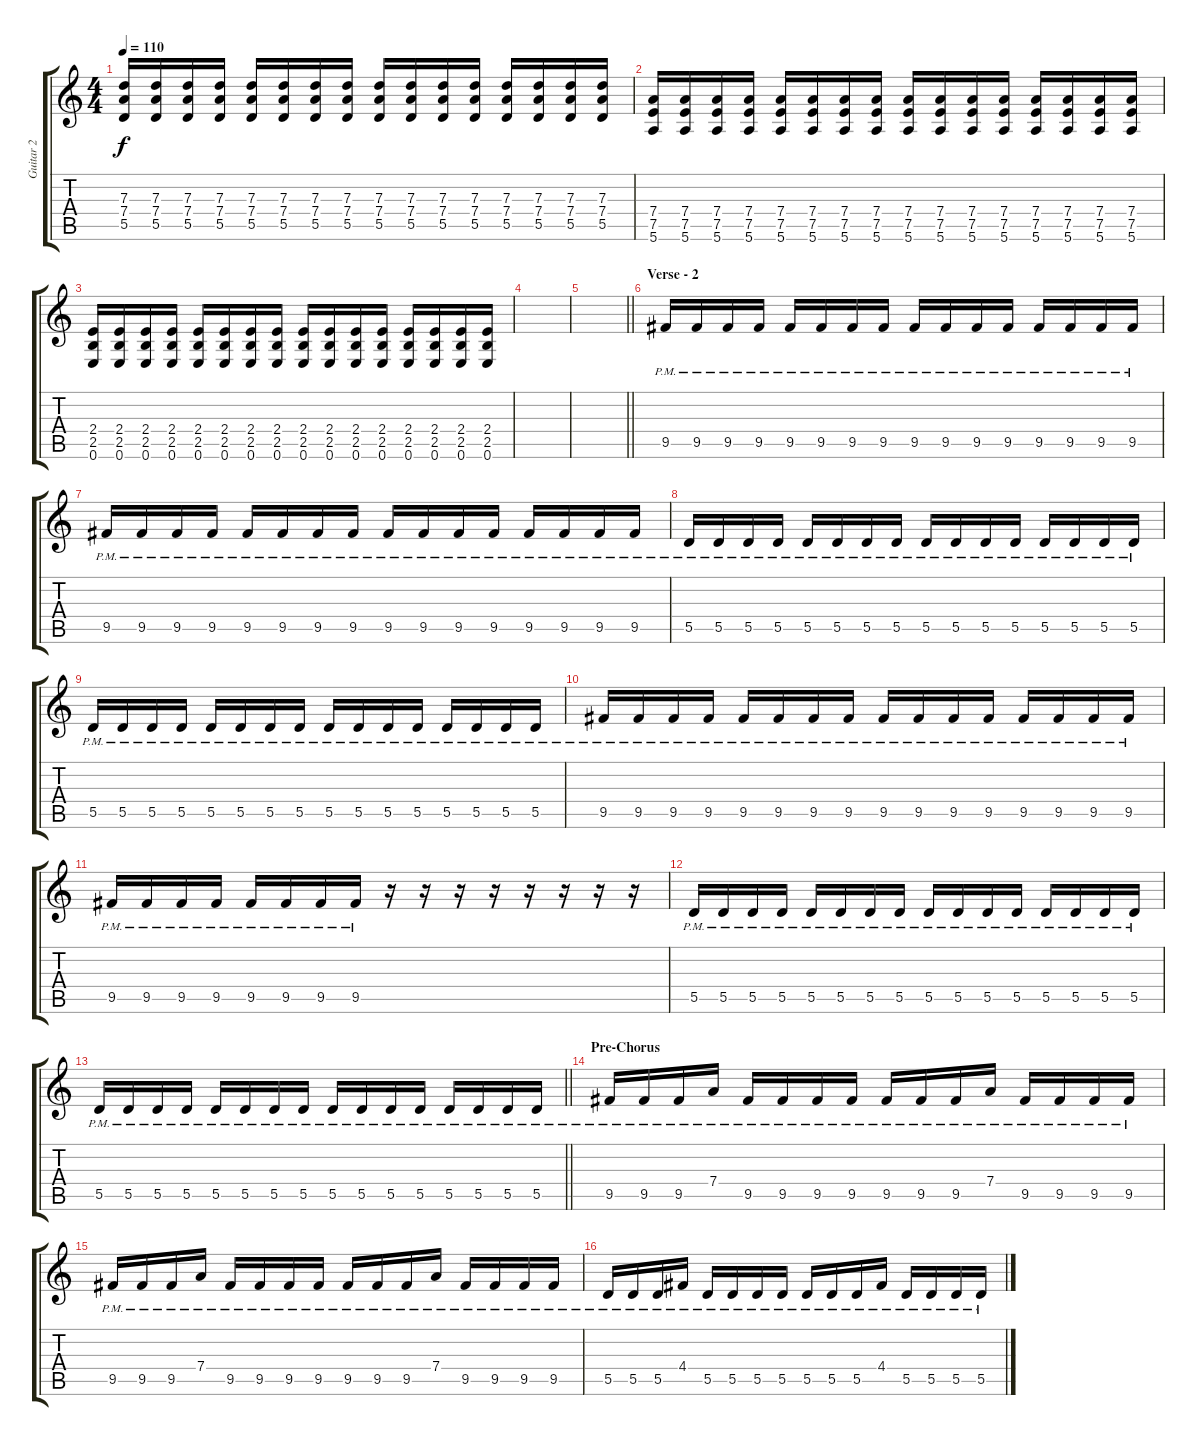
\track ("Guitar 2" "Guitar 2") {instrument overdrivenguitar}
\staff {score tabs}
\tuning (E4 B3 G3 D3 A2 E2) {hide}
\ts (4 4)
\tempo 110
\clef g2
\ks c
(7.3 7.4 5.5).16{dy f} (7.3 7.4 5.5).16 (7.3 7.4 5.5).16 (7.3 7.4 5.5).16 (7.3 7.4 5.5).16 (7.3 7.4 5.5).16 (7.3 7.4 5.5).16 (7.3 7.4 5.5).16 (7.3 7.4 5.5).16 (7.3 7.4 5.5).16 (7.3 7.4 5.5).16 (7.3 7.4 5.5).16 (7.3 7.4 5.5).16 (7.3 7.4 5.5).16 (7.3 7.4 5.5).16 (7.3 7.4 5.5).16 |
(7.4 7.5 5.6).16 (7.4 7.5 5.6).16 (7.4 7.5 5.6).16 (7.4 7.5 5.6).16 (7.4 7.5 5.6).16 (7.4 7.5 5.6).16 (7.4 7.5 5.6).16 (7.4 7.5 5.6).16 (7.4 7.5 5.6).16 (7.4 7.5 5.6).16 (7.4 7.5 5.6).16 (7.4 7.5 5.6).16 (7.4 7.5 5.6).16 (7.4 7.5 5.6).16 (7.4 7.5 5.6).16 (7.4 7.5 5.6).16 |
(2.4 2.5 0.6).16 (2.4 2.5 0.6).16 (2.4 2.5 0.6).16 (2.4 2.5 0.6).16 (2.4 2.5 0.6).16 (2.4 2.5 0.6).16 (2.4 2.5 0.6).16 (2.4 2.5 0.6).16 (2.4 2.5 0.6).16 (2.4 2.5 0.6).16 (2.4 2.5 0.6).16 (2.4 2.5 0.6).16 (2.4 2.5 0.6).16 (2.4 2.5 0.6).16 (2.4 2.5 0.6).16 (2.4 2.5 0.6).16 |
|
\barLineRight lightlight
|
\section ("" "Verse - 2")
9.5{pm}.16 9.5{pm}.16 9.5{pm}.16 9.5{pm}.16 9.5{pm}.16 9.5{pm}.16 9.5{pm}.16 9.5{pm}.16 9.5{pm}.16 9.5{pm}.16 9.5{pm}.16 9.5{pm}.16 9.5{pm}.16 9.5{pm}.16 9.5{pm}.16 9.5{pm}.16 |
9.5{pm}.16 9.5{pm}.16 9.5{pm}.16 9.5{pm}.16 9.5{pm}.16 9.5{pm}.16 9.5{pm}.16 9.5{pm}.16 9.5{pm}.16 9.5{pm}.16 9.5{pm}.16 9.5{pm}.16 9.5{pm}.16 9.5{pm}.16 9.5{pm}.16 9.5{pm}.16 |
5.5{pm}.16 5.5{pm}.16 5.5{pm}.16 5.5{pm}.16 5.5{pm}.16 5.5{pm}.16 5.5{pm}.16 5.5{pm}.16 5.5{pm}.16 5.5{pm}.16 5.5{pm}.16 5.5{pm}.16 5.5{pm}.16 5.5{pm}.16 5.5{pm}.16 5.5{pm}.16 |
5.5{pm}.16 5.5{pm}.16 5.5{pm}.16 5.5{pm}.16 5.5{pm}.16 5.5{pm}.16 5.5{pm}.16 5.5{pm}.16 5.5{pm}.16 5.5{pm}.16 5.5{pm}.16 5.5{pm}.16 5.5{pm}.16 5.5{pm}.16 5.5{pm}.16 5.5{pm}.16 |
9.5{pm}.16 9.5{pm}.16 9.5{pm}.16 9.5{pm}.16 9.5{pm}.16 9.5{pm}.16 9.5{pm}.16 9.5{pm}.16 9.5{pm}.16 9.5{pm}.16 9.5{pm}.16 9.5{pm}.16 9.5{pm}.16 9.5{pm}.16 9.5{pm}.16 9.5{pm}.16 |
9.5{pm}.16 9.5{pm}.16 9.5{pm}.16 9.5{pm}.16 9.5{pm}.16 9.5{pm}.16 9.5{pm}.16 9.5{pm}.16 r.16 r.16 r.16 r.16 r.16 r.16 r.16 r.16 |
5.5{pm}.16 5.5{pm}.16 5.5{pm}.16 5.5{pm}.16 5.5{pm}.16 5.5{pm}.16 5.5{pm}.16 5.5{pm}.16 5.5{pm}.16 5.5{pm}.16 5.5{pm}.16 5.5{pm}.16 5.5{pm}.16 5.5{pm}.16 5.5{pm}.16 5.5{pm}.16 |
\barLineRight lightlight
5.5{pm}.16 5.5{pm}.16 5.5{pm}.16 5.5{pm}.16 5.5{pm}.16 5.5{pm}.16 5.5{pm}.16 5.5{pm}.16 5.5{pm}.16 5.5{pm}.16 5.5{pm}.16 5.5{pm}.16 5.5{pm}.16 5.5{pm}.16 5.5{pm}.16 5.5{pm}.16 |
\section ("" "Pre-Chorus")
9.5{pm}.16 9.5{pm}.16 9.5{pm}.16 7.4{pm}.16 9.5{pm}.16 9.5{pm}.16 9.5{pm}.16 9.5{pm}.16 9.5{pm}.16 9.5{pm}.16 9.5{pm}.16 7.4{pm}.16 9.5{pm}.16 9.5{pm}.16 9.5{pm}.16 9.5{pm}.16 |
9.5{pm}.16 9.5{pm}.16 9.5{pm}.16 7.4{pm}.16 9.5{pm}.16 9.5{pm}.16 9.5{pm}.16 9.5{pm}.16 9.5{pm}.16 9.5{pm}.16 9.5{pm}.16 7.4{pm}.16 9.5{pm}.16 9.5{pm}.16 9.5{pm}.16 9.5{pm}.16 |
5.5{pm}.16 5.5{pm}.16 5.5{pm}.16 4.4{pm}.16 5.5{pm}.16 5.5{pm}.16 5.5{pm}.16 5.5{pm}.16 5.5{pm}.16 5.5{pm}.16 5.5{pm}.16 4.4{pm}.16 5.5{pm}.16 5.5{pm}.16 5.5{pm}.16 5.5{pm}.16
